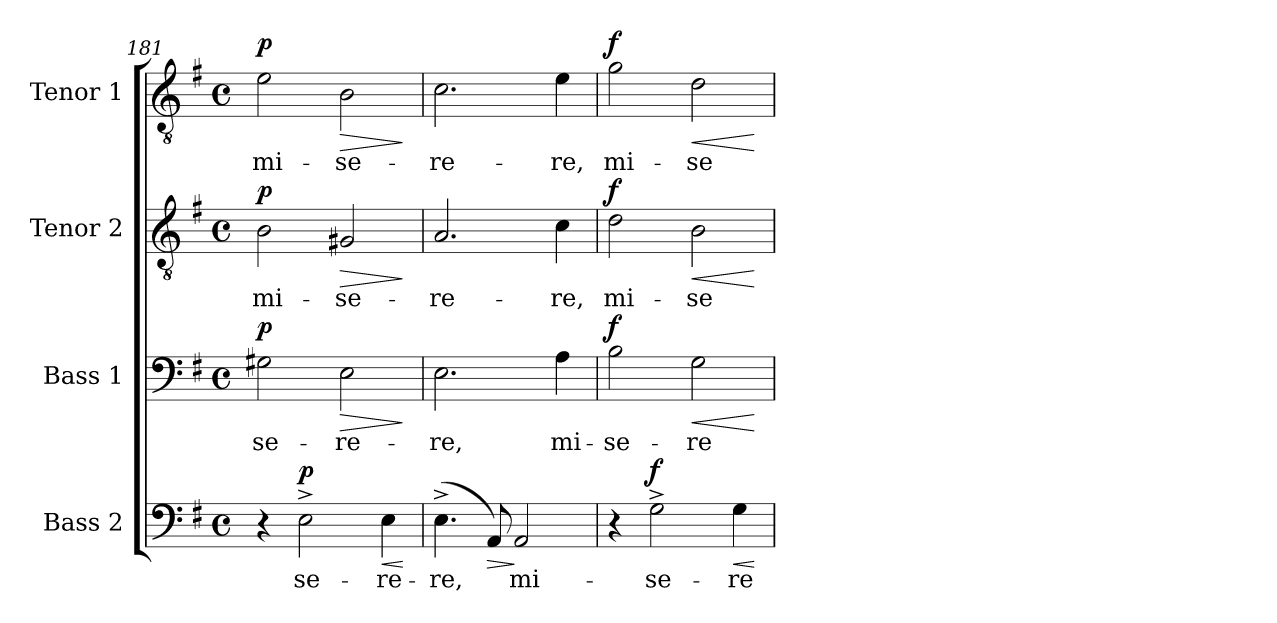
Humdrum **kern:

**kern	**text	**dynam	**kern	**text	**dynam	**kern	**text	**dynam	**kern	**text	**dynam
*part4	*part4	*part4	*part3	*part3	*part3	*part2	*part2	*part2	*part1	*part1	*part1
*staff4	*staff4	*staff4	*staff3	*staff3	*staff3	*staff2	*staff2	*staff2	*staff1	*staff1	*staff1
*I"Bass 2	*	*	*I"Bass 1	*	*	*I"Tenor 2	*	*	*I"Tenor 1	*	*
*I'B. 2	*	*	*I'B. 1	*	*	*I'T. 2	*	*	*I'T. 1	*	*
*clefF4	*	*	*clefF4	*	*	*clefGv2	*	*	*clefGv2	*	*
*k[f#]	*	*	*k[f#]	*	*	*k[f#]	*	*	*k[f#]	*	*
*G:	*	*	*G:	*	*	*G:	*	*	*G:	*	*
*M4/4	*	*	*M4/4	*	*	*M4/4	*	*	*M4/4	*	*
*met(c)	*	*	*met(c)	*	*	*met(c)	*	*	*met(c)	*	*
=181	=181	=181	=181	=181	=181	=181	=181	=181	=181	=181	=181
!	!	!	!	!LO:LY:b	!LO:DY:a	!	!LO:LY:b	!LO:DY:a	!	!LO:LY:b	!LO:DY:a
4r	.	.	2G#X\	-se-	p	2B\	mi-	p	2e\	mi-	p
!	!LO:LY:b	!LO:DY:a	!	!	!	!	!	!	!	!	!
2E^>\	-se-	p	.	.	.	.	.	.	.	.	.
!	!	!	!	!LO:LY:b	!LO:HP:b	!	!LO:LY:b	!LO:HP:b	!	!LO:LY:b	!LO:HP:b
.	.	.	2E\	-re-	>	2G#X/	-se-	>	2B\	-se-	>
!	!LO:LY:b	!LO:HP:b	!	!	!	!	!	!	!	!	!
4E\	-re-	<	.	.	.	.	.	.	.	.	.
.	.	[	.	.	]	.	.	]	.	.	]
=182	=182	=182	=182	=182	=182	=182	=182	=182	=182	=182	=182
!	!LO:LY:b	!	!	!LO:LY:b	!	!	!LO:LY:b	!	!	!LO:LY:b	!
(>4.E^>\	-re,	.	2.E\	-re,	.	2.A/	-re-	.	2.c\	-re-	.
!	!	!LO:HP:b	!	!	!	!	!	!	!	!	!
8AA/)	.	>	.	.	.	.	.	.	.	.	.
!	!LO:LY:b	!	!	!	!	!	!	!	!	!	!
2AA/	mi-	]	.	.	.	.	.	.	.	.	.
!	!	!	!	!LO:LY:b	!	!	!LO:LY:b	!	!	!LO:LY:b	!
.	.	.	4A\	mi-	.	4c\	-re,	.	4e\	-re,	.
=183	=183	=183	=183	=183	=183	=183	=183	=183	=183	=183	=183
!	!	!	!	!LO:LY:b	!LO:DY:a	!	!LO:LY:b	!LO:DY:a	!	!LO:LY:b	!LO:DY:a
4r	.	.	2B\	-se-	f	2d\	mi-	f	2g\	mi-	f
!	!LO:LY:b	!LO:DY:a	!	!	!	!	!	!	!	!	!
2G^>\	-se-	f	.	.	.	.	.	.	.	.	.
!	!	!	!	!LO:LY:b	!LO:HP:b	!	!LO:LY:b	!LO:HP:b	!	!LO:LY:b	!LO:HP:b
.	.	.	2G\	-re-	<	2B\	-se-	<	2d\	-se-	<
!	!LO:LY:b	!LO:HP:b	!	!	!	!	!	!	!	!	!
4G\	-re-	<	.	.	.	.	.	.	.	.	.
.	.	[	.	.	[	.	.	[	.	.	[
=	=	=	=	=	=	=	=	=	=	=	=
*-	*-	*-	*-	*-	*-	*-	*-	*-	*-	*-	*-
